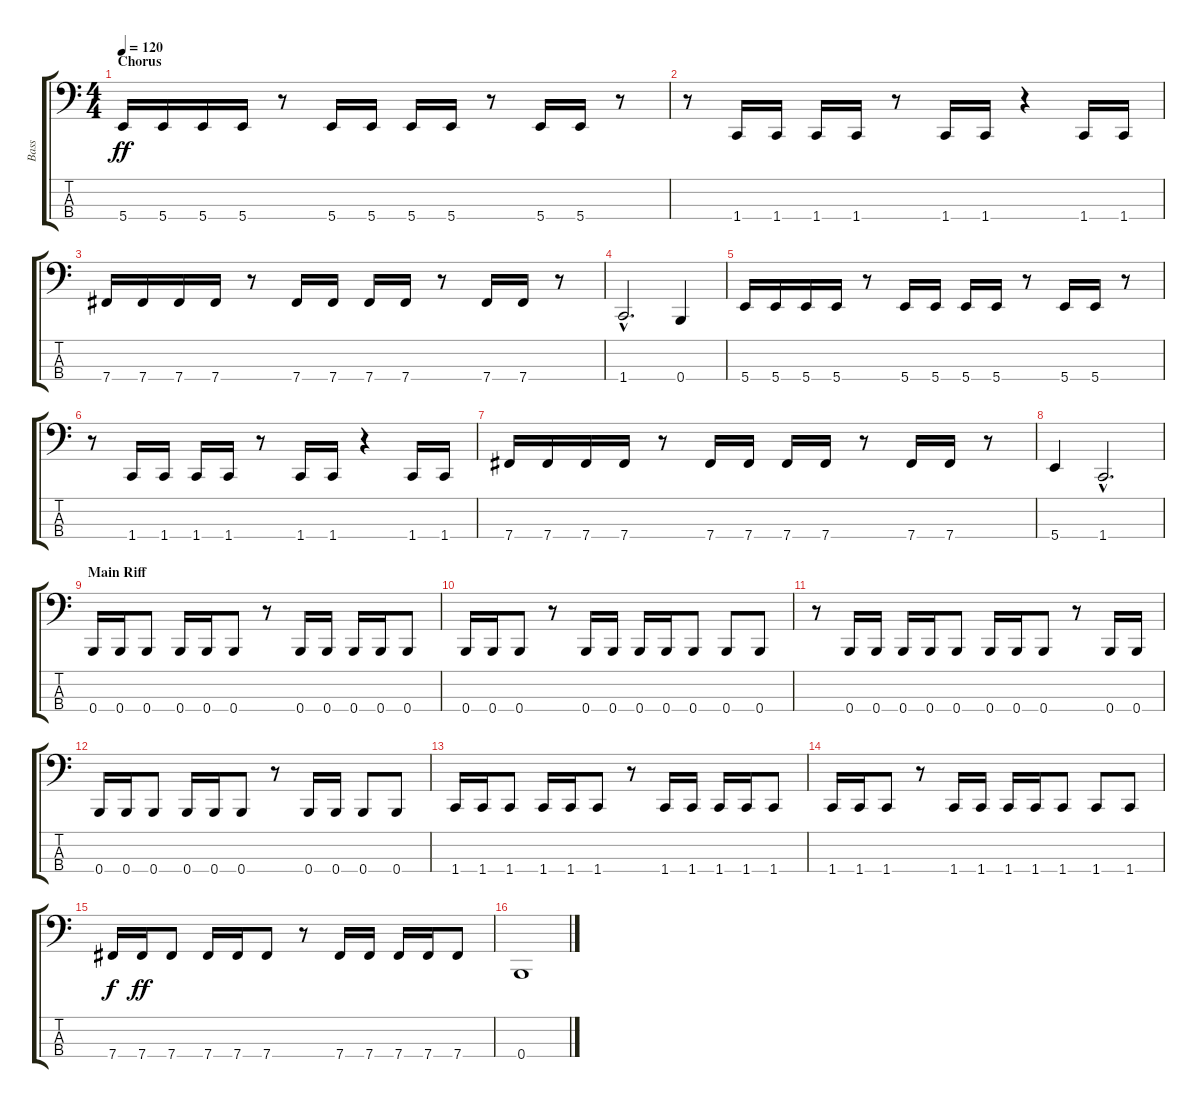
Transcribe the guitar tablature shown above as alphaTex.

\track ("Bass" "Bass") {instrument electricbassfinger}
\staff {score tabs}
\tuning (E2 B1 Gb1 B0) {hide}
\ts (4 4)
\section ("" "Chorus")
\tempo 120
\clef f4
\ks c
5.4.16{dy ff} 5.4.16 5.4.16 5.4.16 r.8 5.4.16 5.4.16 5.4.16 5.4.16 r.8 5.4.16 5.4.16 r.8 |
r.8 1.4.16 1.4.16 1.4.16 1.4.16 r.8 1.4.16 1.4.16 r.4 1.4.16 1.4.16 |
7.4.16 7.4.16 7.4.16 7.4.16 r.8 7.4.16 7.4.16 7.4.16 7.4.16 r.8 7.4.16 7.4.16 r.8 |
1.4{hac}.2{d} 0.4.4 |
5.4.16 5.4.16 5.4.16 5.4.16 r.8 5.4.16 5.4.16 5.4.16 5.4.16 r.8 5.4.16 5.4.16 r.8 |
r.8 1.4.16 1.4.16 1.4.16 1.4.16 r.8 1.4.16 1.4.16 r.4 1.4.16 1.4.16 |
7.4.16 7.4.16 7.4.16 7.4.16 r.8 7.4.16 7.4.16 7.4.16 7.4.16 r.8 7.4.16 7.4.16 r.8 |
5.4.4 1.4{hac}.2{d} |
\section ("" "Main Riff")
0.4.16 0.4.16 0.4.8 0.4.16 0.4.16 0.4.8 r.8 0.4.16 0.4.16 0.4.16 0.4.16 0.4.8 |
0.4.16 0.4.16 0.4.8 r.8 0.4.16 0.4.16 0.4.16 0.4.16 0.4.8 0.4.8 0.4.8 |
r.8 0.4.16 0.4.16 0.4.16 0.4.16 0.4.8 0.4.16 0.4.16 0.4.8 r.8 0.4.16 0.4.16 |
0.4.16 0.4.16 0.4.8 0.4.16 0.4.16 0.4.8 r.8 0.4.16 0.4.16 0.4.8 0.4.8 |
1.4.16 1.4.16 1.4.8 1.4.16 1.4.16 1.4.8 r.8 1.4.16 1.4.16 1.4.16 1.4.16 1.4.8 |
1.4.16 1.4.16 1.4.8 r.8 1.4.16 1.4.16 1.4.16 1.4.16 1.4.8 1.4.8 1.4.8 |
7.4.16{dy f} 7.4.16{dy ff} 7.4.8 7.4.16 7.4.16 7.4.8 r.8 7.4.16 7.4.16 7.4.16 7.4.16 7.4.8 |
0.4.1
